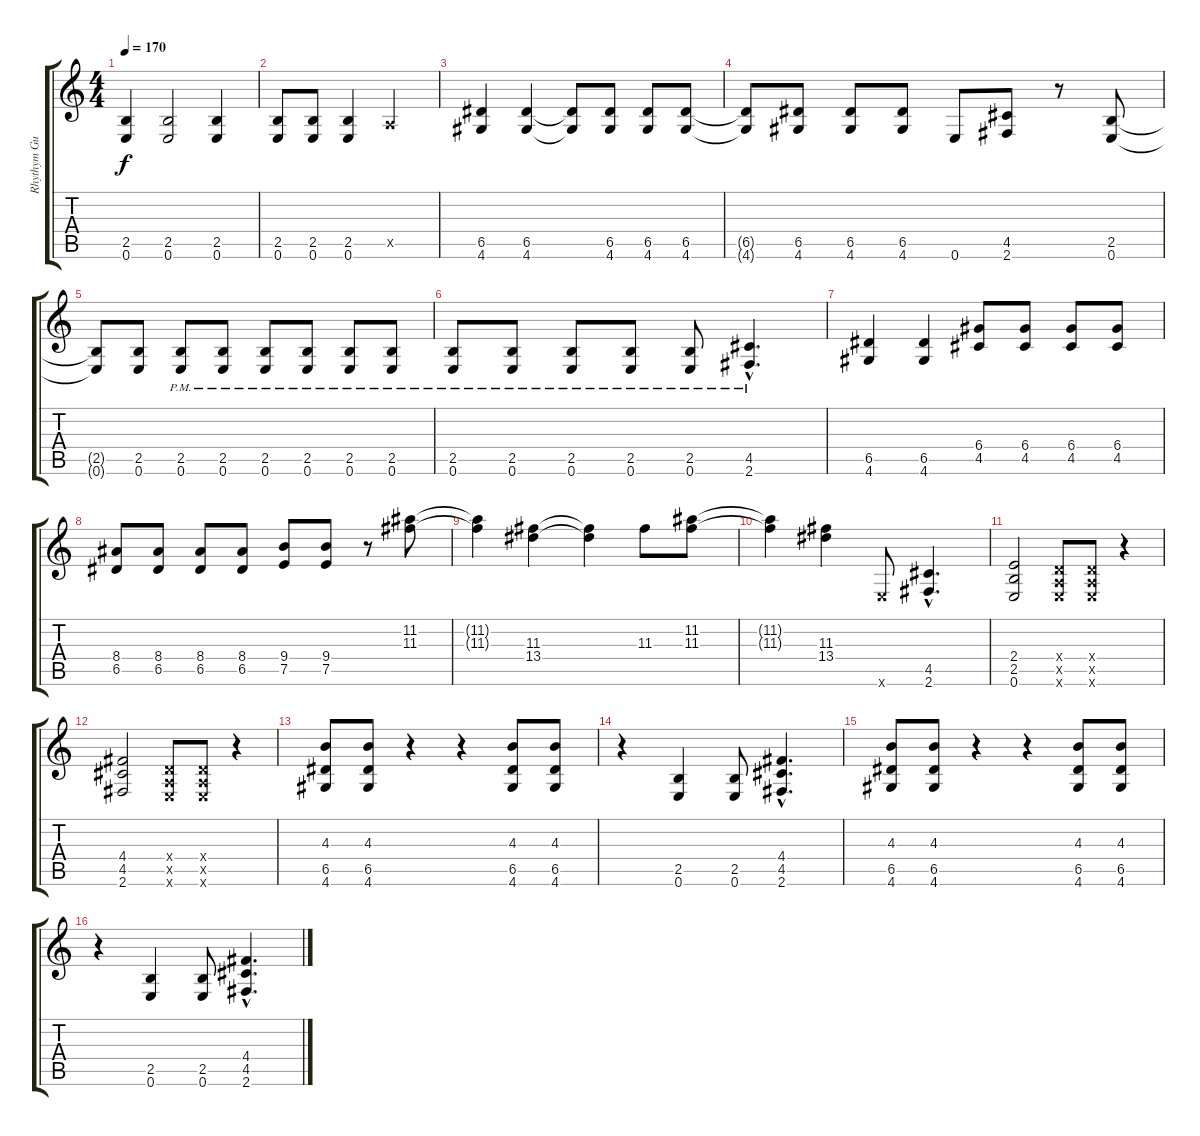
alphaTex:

\track ("Rhythym Guitar" "Rhythym Gu") {instrument distortionguitar}
\staff {score tabs}
\tuning (E4 B3 G3 D3 A2 E2) {hide}
\ts (4 4)
\tempo 170
\clef g2
\ks c
(2.5{t} 0.6{t}).4{dy f} (2.5 0.6).2 (2.5 0.6).4 |
(2.5 0.6).8 (2.5 0.6).8 (2.5 0.6).4 0.5{x}.2 |
(6.5 4.6).4 (6.5 4.6).4 (6.5{t} 4.6{t}).8 (6.5 4.6).8 (6.5 4.6).8 (6.5 4.6).8 |
(6.5{t} 4.6{t}).8 (6.5 4.6).8 (6.5 4.6).8 (6.5 4.6).8 0.6.8 (4.5 2.6).8 r.8 (2.5 0.6).8 |
(2.5{t} 0.6{t}).8 (2.5 0.6).8 (2.5{pm} 0.6{pm}).8 (2.5{pm} 0.6{pm}).8 (2.5{pm} 0.6{pm}).8 (2.5{pm} 0.6{pm}).8 (2.5{pm} 0.6{pm}).8 (2.5{pm} 0.6{pm}).8 |
(2.5{pm} 0.6{pm}).8 (2.5{pm} 0.6{pm}).8 (2.5{pm} 0.6{pm}).8 (2.5{pm} 0.6{pm}).8 (2.5{pm} 0.6{pm}).8 (4.5{hac pm} 2.6{hac pm}).4{d} |
(6.5 4.6).4 (6.5 4.6).4 (6.4 4.5).8 (6.4 4.5).8 (6.4 4.5).8 (6.4 4.5).8 |
(8.4 6.5).8 (8.4 6.5).8 (8.4 6.5).8 (8.4 6.5).8 (9.4 7.5).8 (9.4 7.5).8 r.8 (11.2 11.3).8 |
(11.2{t} 11.3{t}).4 (11.3 13.4).4 (11.3{t} 13.4{t}).4 11.3.8 (11.2 11.3).8 |
(11.2{t} 11.3{t}).4 (11.3 13.4).4 0.6{x}.8 (4.5{hac} 2.6{hac}).4{d} |
(2.4 2.5 0.6).2 (0.4{x} 0.5{x} 0.6{x}).8 (0.4{x} 0.5{x} 0.6{x}).8 r.4 |
(4.4 4.5 2.6).2 (0.4{x} 0.5{x} 0.6{x}).8 (0.4{x} 0.5{x} 0.6{x}).8 r.4 |
(4.3 6.5 4.6).8 (4.3 6.5 4.6).8 r.4 r.4 (4.3 6.5 4.6).8 (4.3 6.5 4.6).8 |
r.4 (2.5 0.6).4 (2.5 0.6).8 (4.4{hac} 4.5{hac} 2.6{hac}).4{d} |
(4.3 6.5 4.6).8 (4.3 6.5 4.6).8 r.4 r.4 (4.3 6.5 4.6).8 (4.3 6.5 4.6).8 |
r.4 (2.5 0.6).4 (2.5 0.6).8 (4.4{hac} 4.5{hac} 2.6{hac}).4{d}
